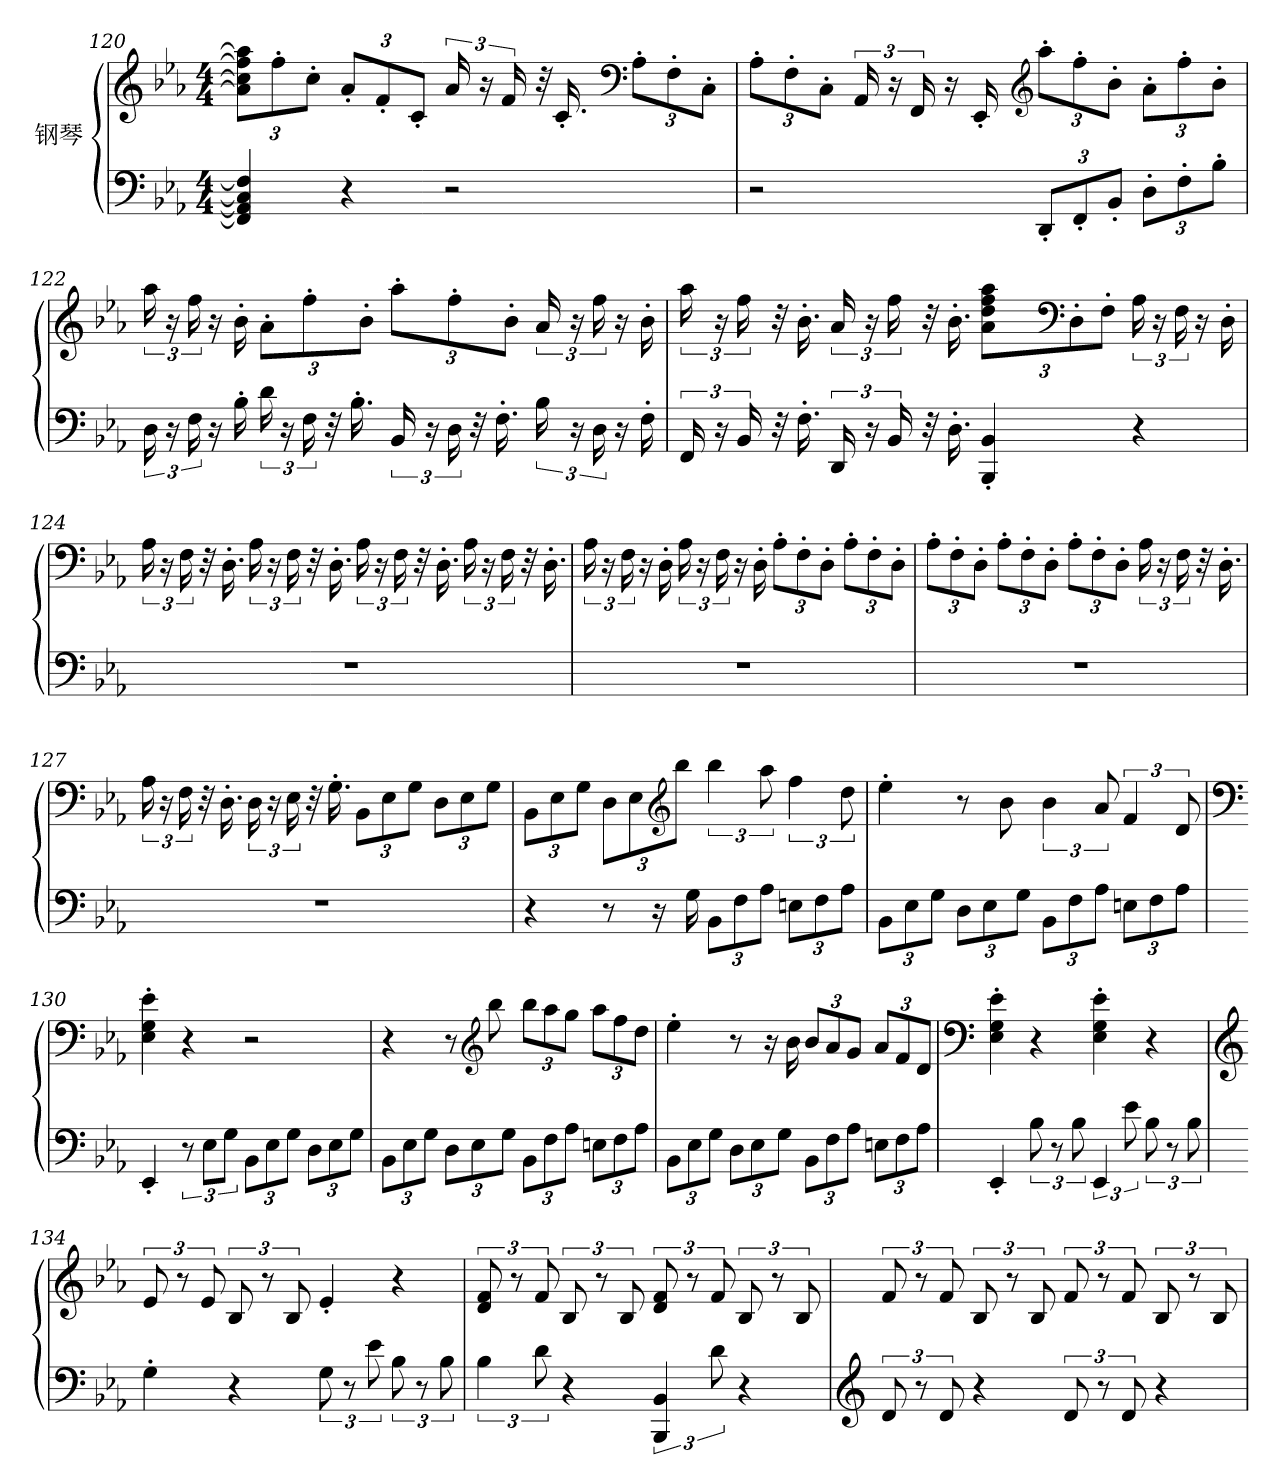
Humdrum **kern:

**kern	**kern
*part1	*part1
*staff2	*staff1
*I"钢琴	*
!!LO:LB:g=z
*clefF4	*clefG2
*k[b-e-a-]	*k[b-e-a-]
*M4/4	*M4/4
*	*Xbrackettup
=120	=120
4FF/] 4AA-/] 4C/] 4F/]	12a-\] 12cc\] 12ff\] 12aa-\]L
.	12ff'\
.	12cc'\J
4r	12a-'/L
.	12f'/
.	12c'/J
*	*brackettup
2r	24a-/
.	24r
.	24f/
.	32r
.	16.c'/
*	*clefF4
*	*Xbrackettup
.	12A-'\L
.	12F'\
.	12C'\J
=121	=121
2r	12A-'\L
.	12F'\
.	12C'\J
*	*brackettup
.	24AA-/
.	24r
.	24FF/
.	16r
.	16EE-'/
*	*clefG2
*Xbrackettup	*Xbrackettup
12DD'/L	12aa-'\L
12FF'/	12ff'\
12BB-'/J	12b-'\J
12D'\L	12a-'\L
12F'\	12ff'\
12B-'\J	12b-'\J
!!LO:LB:g=z
=122	=122
*brackettup	*brackettup
24D\	24aa-\
24r	24r
24F\	24ff\
16r	16r
16B-'\	16b-'\
*	*Xbrackettup
24d\	12a-'\L
24r	.
24F\	12ff'\
32r	.
16.B-'\	.
.	12b-'\J
24BB-/	12aa-'\L
24r	.
24D\	12ff'\
32r	.
16.F'\	.
.	12b-'\J
*	*brackettup
24B-\	24a-/
24r	24r
24D\	24ff\
16r	16r
16F'\	16b-'\
=123	=123
24FF/	24aa-\
24r	24r
24BB-/	24ff\
32r	32r
16.F'\	16.b-'\
24DD/	24a-/
24r	24r
24BB-/	24ff\
32r	32r
16.D'\	16.b-'\
*	*Xbrackettup
4BBB-/' 4BB-/'	12a-\ 12dd\ 12ff\ 12aa-\L
*	*clefF4
.	12D'\
.	12F'\J
*	*brackettup
4r	24A-\
.	24r
.	24F\
.	16r
.	16D'\
!!LO:LB:g=z
=124	=124
1r	24A-\
.	24r
.	24F\
.	32r
.	16.D'\
.	24A-\
.	24r
.	24F\
.	32r
.	16.D'\
.	24A-\
.	24r
.	24F\
.	32r
.	16.D'\
.	24A-\
.	24r
.	24F\
.	32r
.	16.D'\
=125	=125
1r	24A-\
.	24r
.	24F\
.	16r
.	16D'\
.	24A-\
.	24r
.	24F\
.	16r
.	16D'\
*	*Xbrackettup
.	12A-'\L
.	12F'\
.	12D'\J
.	12A-'\L
.	12F'\
.	12D'\J
!!LO:PB:g=z
=126	=126
1r	12A-'\L
.	12F'\
.	12D'\J
.	12A-'\L
.	12F'\
.	12D'\J
.	12A-'\L
.	12F'\
.	12D'\J
*	*brackettup
.	24A-\
.	24r
.	24F\
.	32r
.	16.D'\
=127	=127
1r	24A-\
.	24r
.	24F\
.	32r
.	16.D'\
.	24D\
.	24r
.	24E-\
.	32r
.	16.G'\
*	*Xbrackettup
.	12BB-\L
.	12E-\
.	12G\J
.	12D\L
.	12E-\
.	12G\J
!!LO:LB:g=z
=128	=128
4r	12BB-\L
.	12E-\
.	12G\J
8r	12D\L
.	12E-\
16r	.
*	*clefG2
.	12bb-\J
16G\	.
*Xbrackettup	*brackettup
12BB-\L	6bb-\
12F\	.
12A-\J	12aa-\
12En\L	6ff\
12F\	.
12A-\J	12dd\
=129	=129
12BB-\L	4ee-'\
12E-\	.
12G\J	.
12D\L	8r
12E-\	.
.	8b-\
12G\J	.
12BB-\L	6b-\
12F\	.
12A-\J	12a-/
12En\L	6f/
12F\	.
12A-\J	12d/
=130	=130
*	*clefF4
4EE-'/	4E-\' 4G\' 4e-\'
*brackettup	*
12r	4r
12E-\L	.
12G\J	.
*Xbrackettup	*
12BB-\L	2r
12E-\	.
12G\J	.
12D\L	.
12E-\	.
12G\J	.
!!LO:LB:g=z
=131	=131
12BB-\L	4r
12E-\	.
12G\J	.
12D\L	8r
12E-\	.
*	*clefG2
.	8bb-\
12G\J	.
*	*Xbrackettup
12BB-\L	12bb-\L
12F\	12aa-\
12A-\J	12gg\J
12En\L	12aa-\L
12F\	12ff\
12A-\J	12dd\J
=132	=132
12BB-\L	4ee-'\
12E-\	.
12G\J	.
12D\L	8r
12E-\	.
.	16r
12G\J	.
.	16b-\
12BB-\L	12b-/L
12F\	12a-/
12A-\J	12g/J
12En\L	12a-/L
12F\	12f/
12A-\J	12d/J
=133	=133
*	*clefF4
4EE-'/	4E-\' 4G\' 4e-\'
*brackettup	*
12B-\	4r
12r	.
12B-\	.
6EE-/	4E-\' 4G\' 4e-\'
12e-\	.
12B-\	4r
12r	.
12B-\	.
!!LO:LB:g=z
=134	=134
*	*clefG2
*	*brackettup
4G'\	12e-/
.	12r
.	12e-/
4r	12B-/
.	12r
.	12B-/
12G\	4e-'/
12r	.
12e-\	.
12B-\	4r
12r	.
12B-\	.
=135	=135
6B-\	12d/ 12f/
.	12r
12d\	12f/
4r	12B-/
.	12r
.	12B-/
6BBB-/ 6BB-/	12d/ 12f/
.	12r
12d\	12f/
4r	12B-/
.	12r
.	12B-/
!!LO:LB:g=z
=136	=136
*clefG2	*
12d/	12f/
12r	12r
12d/	12f/
4r	12B-/
.	12r
.	12B-/
12d/	12f/
12r	12r
12d/	12f/
4r	12B-/
.	12r
.	12B-/
=	=
*-	*-
